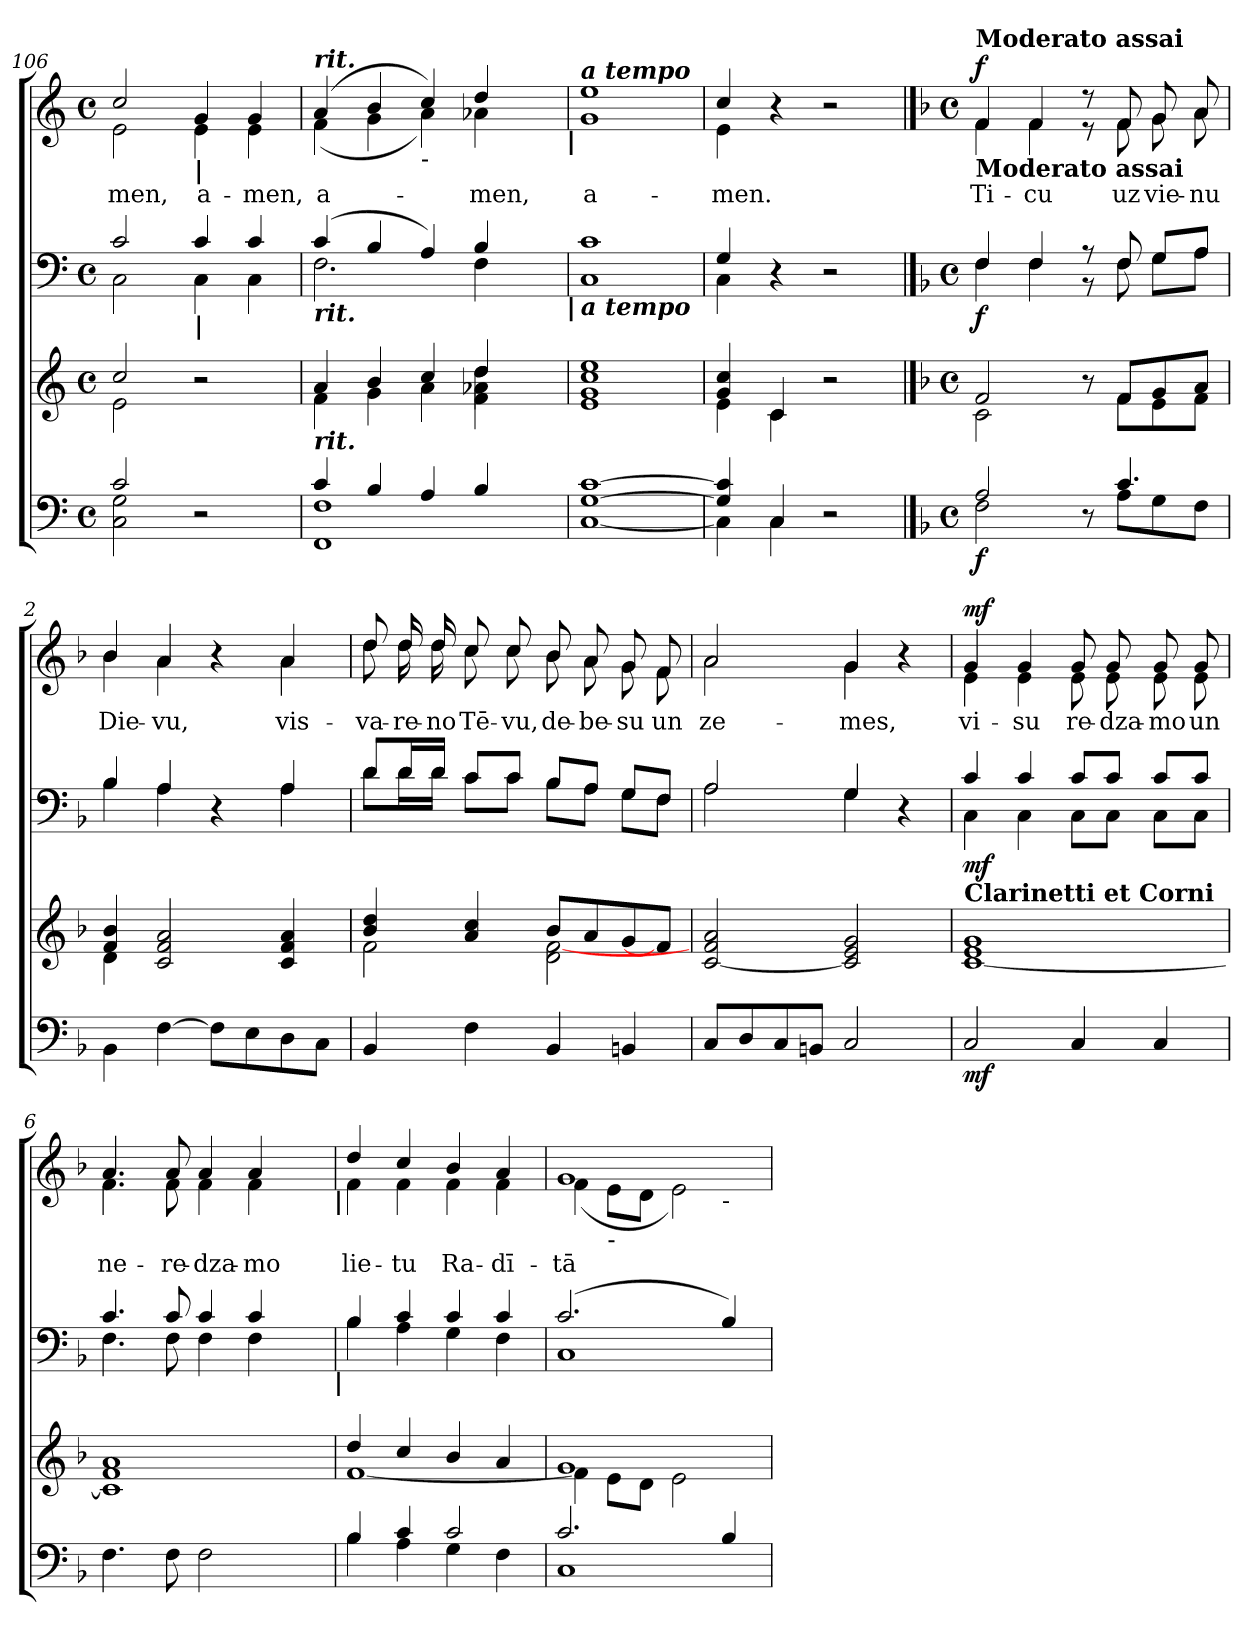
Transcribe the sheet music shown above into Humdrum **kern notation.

**kern	**dynam	**kern	**kern	**dynam	**kern	**text	**dynam
*part4	*part4	*part3	*part2	*part2	*part1	*part1	*part1
*staff4	*staff4	*staff3	*staff2	*staff2	*staff1	*staff1	*staff1
*clefF4	*	*clefG2	*clefF4	*	*clefG2	*	*
*k[]	*	*k[]	*k[]	*	*k[]	*	*
*C:	*	*C:	*C:	*	*C:	*	*
*M4/4	*	*M4/4	*M4/4	*	*M4/4	*	*
*met(c)	*	*met(c)	*met(c)	*	*met(c)	*	*
=106	=106	=106	=106	=106	=106	=106	=106
*^	*	*^	*^	*	*	*	*
!	!	!	!	!	!	!	!	!LO:TX:t=rit.	!	!
!	!	!	!	!	!	!	!	!	!LO:LY:b:color=#000000	!
*	*	*	*	*	*	*	*	*^	*	*
2ci/	2Ci\ 2Gi	.	2cci/	2ei\	2ci/	2Ci\	.	2cci/	2ei\	-men,	.
!	!	!	!	!	!	!	!	!LO:TX:b:B:t=|	!	!	!
!	!	!	!	!	!LO:TX:b:B:t=|	!	!	!	!	!	!
!	!	!	!	!	!	!	!	!	!	!LO:LY:b:color=#000000	!
2r	2ryy	.	2r	2ryy	4ci/	4Ci\	.	4gi/	4ei\	a-	.
!	!	!	!	!	!	!	!	!	!	!LO:LY:b:color=#000000	!
.	.	.	.	.	4ci/	4Ci\	.	4gi/	4ei\	-men,	.
*	*	*	*	*	*	*	*	*v	*v	*	*
=107	=107	=107	=107	=107	=107	=107	=107	=107	=107	=107
*	*	*	*	*^	*	*	*	*	*	*
*	*	*	*	*	*	*	*	*	*^	*	*
!	!	!	!	!	!	!	!	!	!LO:TX:a:Bi:t=rit.	!	!	!
!	!	!	!	!	!	!LO:TX:b:Bi:t=rit.	!	!	!	!	!	!
!	!	!	!LO:TX:b:Bi:t=rit.	!	!	!	!	!	!	!	!	!
!	!	!	!	!	!	!	!	!	!	!	!LO:LY:b:color=#000000	!
*	*	*	*	*	*	*	*^	*	*	*^	*	*
4ci/	1FFi 1Fi	.	4ai/	4fi\	2.ryy	(4ci/	2.Fi\	2ryy	.	(4ai/	(4fi\	2ryy	a-	.
4Bi/	.	.	4bi/	4gi\	.	4Bi/	.	.	.	4bi/	4gi\	.	.	.
!	!	!	!	!	!	!	!	!	!	!LO:TX:b:t=-	!	!	!	!
4Ai/	.	.	4cci/	4ai\	.	4Ai/)	.	4ryy	.	4cci/)	4ai\)	4ryy	.	.
!	!	!	!	!	!	!	!	!	!	!	!	!	!LO:LY:b:color=#000000	!
4Bi/	.	.	4ddi/	4fi\ 4a-Xi	4ddi\	4Bi/	4Fi\	8ryy	.	4ddi/	4a-Xi\	8ryy	-men,	.
.	.	.	.	.	.	.	.	16ryy	.	.	.	16ryy	.	.
.	.	.	.	.	.	.	.	32ryy	.	.	.	32ryy	.	.
.	.	.	.	.	.	.	.	64ryy	.	.	.	64ryy	.	.
.	.	.	.	.	.	.	.	128...ryy	.	.	.	128...ryy	.	.
!	!	!	!	!	!	!	!	!	!	!	!	!LO:TX:b:B:t=|	!	!
!	!	!	!	!	!	!	!	!LO:TX:b:B:t=|	!	!	!	!	!	!
.	.	.	.	.	.	.	.	1024ryy	.	.	.	1024ryy	.	.
*	*	*	*v	*v	*v	*	*	*	*	*v	*v	*v	*	*
*	*	*	*	*	*v	*v	*	*	*	*
=108	=108	=108	=108	=108	=108	=108	=108	=108	=108
*	*	*	*^	*	*^	*	*^	*	*
*	*	*	*	*^	*	*	*	*	*	*^	*	*
!	!	!	!	!	!	!	!	!	!	!LO:TX:a:Bi:t=a tempo	!	!	!	!
!	!	!	!	!	!	!LO:TX:b:Bi:t=a tempo	!	!	!	!	!	!	!	!
!	!	!	!LO:TX:b:Bi:t=a tempo	!	!	!	!	!	!	!	!	!	!	!
!	!	!	!	!	!	!	!	!	!	!	!	!	!LO:LY:b:color=#000000	!
*	*	*	*v	*v	*v	*	*	*	*	*	*v	*v	*	*
*	*	*	*	*	*v	*v	*	*	*	*	*
[1Gi [1ci	[1Ci	.	1ei 1gi 1cci 1eei	1ci	1Ci	.	1eei	1gi	a-	.
=109	=109	=109	=109	=109	=109	=109	=109	=109	=109	=109
*	*	*	*^	*	*	*	*	*	*	*
!	!	!	!	!	!	!	!	!	!	!LO:LY:b:color=#000000	!
4Gi/] 4ci]	4Ci\]	.	4gi/ 4cci	4ei\	4Gi/	4Ci\	.	4cci/	4ei\	-men.	.
4Ci\	4Ci/	.	4ci/	4ci\	4r	4ryy	.	4r	4ryy	.	.
2r	2ryy	.	2r	2ryy	2r	2ryy	.	2r	2ryy	.	.
!!LO:PB:g=z	!!
==1	==1	==1	==1	==1	==1	==1	==1	==1	==1	==1	==1
*k[b-]	*	*	*k[b-]	*	*k[b-]	*	*	*k[b-]	*	*	*
*F:	*	*	*F:	*	*F:	*	*	*F:	*	*	*
*M4/4	*	*	*M4/4	*	*M4/4	*	*	*M4/4	*	*	*
*met(c)	*	*	*met(c)	*	*met(c)	*	*	*met(c)	*	*	*
*	*	*	*	*	*	*	*	*MM100	*	*	*
!	!	!	!	!	!	!	!	!LO:TX:a:B:t=Moderato assai	!	!	!
!	!	!	!	!	!	!	!	!LO:TX:b:B:t=Moderato assai	!	!	!
!	!	!	!	!	!	!	!	!	!	!LO:LY:b:color=#000000	!
2Ai/	2Fi\	f	2fi/	2ci\	4Fi/	4Fi\	f	4fi/	4fi\	Ti-	f
!	!	!	!	!	!	!	!	!	!	!LO:LY:b:color=#000000	!
.	.	.	.	.	4Fi/	4Fi\	.	4fi/	4fi\	-cu	.
8r	8ryy	.	8r	8ryy	8r	8r	.	8r	8r	.	.
!	!	!	!	!	!	!	!	!	!	!LO:LY:b:color=#000000	!
4.ci/	8Ai\L	.	8fi/L	8fi\L	8Fi/	8Fi\	.	8fi/	8fi\	uz	.
!	!	!	!	!	!	!	!	!	!	!LO:LY:b:color=#000000	!
.	8Gi\	.	8gi/	8ei\	8Gi/L	8Gi\L	.	8gi/	8gi\	vie-	.
!	!	!	!	!	!	!	!	!	!	!LO:LY:b:color=#000000	!
.	8Fi\J	.	8ai/J	8fi\J	8Ai/J	8Ai\J	.	8ai/	8ai\	-nu	.
*v	*v	*	*	*	*	*	*	*	*	*	*
=2	=2	=2	=2	=2	=2	=2	=2	=2	=2	=2
*^	*	*	*	*	*	*	*	*	*	*
!	!	!	!	!	!	!	!	!	!	!LO:LY:b:color=#000000	!
*v	*v	*	*	*	*	*	*	*	*	*	*
4BB-i\	.	4fi/ 4b-i	4di\	4B-i/	4B-i\	.	4b-i/	4b-i\	Die-	.
!	!	!	!	!	!	!	!	!	!LO:LY:b:color=#000000	!
[4Fi\	.	2ci/ 2fi 2ai	4ryy	4Ai/	4Ai\	.	4ai/	4ai\	-vu,	.
8Fi\L]	.	.	2ryy	4r	4ryy	.	4r	4ryy	.	.
8Ei\	.	.	.	.	.	.	.	.	.	.
!	!	!	!	!	!	!	!	!	!LO:LY:b:color=#000000	!
8Di\	.	4ci/ 4fi 4ai	.	4Ai/	4Ai\	.	4ai/	4ai\	vis-	.
8Ci\J	.	.	.	.	.	.	.	.	.	.
=3	=3	=3	=3	=3	=3	=3	=3	=3	=3	=3
!	!	!	!	!	!	!	!	!	!LO:LY:b:color=#000000	!
4BB-i/	.	4b-i/ 4ddi	2fi\	8di/L	8di\L	.	8ddi/	8ddi\	-va-	.
!	!	!	!	!	!	!	!	!	!LO:LY:b:color=#000000	!
.	.	.	.	16di/L	16di\L	.	16ddi/	16ddi\	-re-	.
!	!	!	!	!	!	!	!	!	!LO:LY:b:color=#000000	!
.	.	.	.	16di/JJ	16di\JJ	.	16ddi/	16ddi\	-no	.
!	!	!	!	!	!	!	!	!	!LO:LY:b:color=#000000	!
4Fi\	.	4ai/ 4cci	.	8ci/L	8ci\L	.	8cci/	8cci\	Tē-	.
!	!	!	!	!	!	!	!	!	!LO:LY:b:color=#000000	!
.	.	.	.	8ci/J	8ci\J	.	8cci/	8cci\	-vu,	.
!	!	!	!	!	!	!	!	!	!LO:LY:b:color=#000000	!
4BB-i/	.	8b-i/L	2di\ [2fi	8B-i/L	8B-i\L	.	8b-i/	8b-i\	de-	.
!	!	!	!	!	!	!	!	!	!LO:LY:b:color=#000000	!
.	.	8ai/	.	8Ai/J	8Ai\J	.	8ai/	8ai\	-be-	.
!	!	!	!	!	!	!	!	!	!LO:LY:b:color=#000000	!
4BBni/	.	8gi/	.	8Gi/L	8Gi\L	.	8gi/	8gi\	-su	.
!	!	!	!	!	!	!	!	!	!LO:LY:b:color=#000000	!
.	.	8fi/J]	.	8Fi/J	8Fi\J	.	8fi/	8fi\	un	.
*	*	*v	*v	*	*	*	*	*	*	*
=4	=4	=4	=4	=4	=4	=4	=4	=4	=4
!	!	!	!	!	!	!	!	!LO:LY:b:color=#000000	!
8Ci/L	.	[2ci/ 2fi 2ai	2Ai/	2Ai\	.	2ai/	2ai\	ze-	.
8Di/	.	.	.	.	.	.	.	.	.
8Ci/	.	.	.	.	.	.	.	.	.
8BBni/J	.	.	.	.	.	.	.	.	.
!	!	!	!	!	!	!	!	!LO:LY:b:color=#000000	!
2Ci/	.	2ci/] 2ei 2gi	4Gi/	4Gi\	.	4gi/	4gi\	-mes,	.
.	.	.	4r	4ryy	.	4r	4ryy	.	.
!!LO:LB:g=z	!!
=5	=5	=5	=5	=5	=5	=5	=5	=5	=5
!	!	!LO:TX:a:B:t=Clarinetti et Corni	!	!	!	!	!	!	!
!	!	!	!	!	!	!	!	!LO:LY:b:color=#000000	!
2Ci/	mf	[1ci 1ei 1gi	4ci/	4Ci\	mf	4gi/	4ei\	vi-	mf
!	!	!	!	!	!	!	!	!LO:LY:b:color=#000000	!
.	.	.	4ci/	4Ci\	.	4gi/	4ei\	-su	.
!	!	!	!	!	!	!	!	!LO:LY:b:color=#000000	!
4Ci/	.	.	8ci/L	8Ci\L	.	8gi/	8ei\	re-	.
!	!	!	!	!	!	!	!	!LO:LY:b:color=#000000	!
.	.	.	8ci/J	8Ci\J	.	8gi/	8ei\	-dza-	.
!	!	!	!	!	!	!	!	!LO:LY:b:color=#000000	!
4Ci/	.	.	8ci/L	8Ci\L	.	8gi/	8ei\	-mo	.
!	!	!	!	!	!	!	!	!LO:LY:b:color=#000000	!
.	.	.	8ci/J	8Ci\J	.	8gi/	8ei\	un	.
*	*	*	*	*	*	*v	*v	*	*
=6	=6	=6	=6	=6	=6	=6	=6	=6
*	*	*	*	*	*	*^	*	*
!	!	!	!	!	!	!	!	!LO:LY:b:color=#000000	!
*	*	*	*	*^	*	*	*^	*	*
4.Fi\	.	1ci] 1fi 1ai	4.ci/	4.Fi\	2ryy	.	4.ai/	4.fi\	2ryy	ne-	.
!	!	!	!	!	!	!	!	!	!	!LO:LY:b:color=#000000	!
8Fi\	.	.	8ci/	8Fi\	.	.	8ai/	8fi\	.	-re-	.
!	!	!	!	!	!	!	!	!	!	!LO:LY:b:color=#000000	!
2Fi\	.	.	4ci/	4Fi\	4ryy	.	4ai/	4fi\	4ryy	-dza-	.
!	!	!	!	!	!	!	!	!	!	!LO:LY:b:color=#000000	!
.	.	.	4ci/	4Fi\	8ryy	.	4ai/	4fi\	8ryy	-mo	.
.	.	.	.	.	16ryy	.	.	.	16ryy	.	.
.	.	.	.	.	32ryy	.	.	.	32ryy	.	.
.	.	.	.	.	64ryy	.	.	.	64ryy	.	.
.	.	.	.	.	128...ryy	.	.	.	128...ryy	.	.
!	!	!	!	!	!	!	!	!	!LO:TX:b:B:t=|	!	!
!	!	!	!	!	!LO:TX:b:B:t=|	!	!	!	!	!	!
.	.	.	.	.	1024ryy	.	.	.	1024ryy	.	.
*	*	*	*	*v	*v	*	*	*	*	*	*
*	*	*	*	*	*	*v	*v	*v	*	*
=7	=7	=7	=7	=7	=7	=7	=7	=7
*^	*	*^	*	*	*	*	*	*
*	*	*	*	*	*	*^	*	*^	*	*
*	*	*	*	*	*	*	*	*	*	*^	*	*
!	!	!	!	!	!	!	!	!	!	!	!	!LO:LY:b:color=#000000	!
*	*	*	*	*	*	*v	*v	*	*	*	*	*	*
*	*	*	*	*	*	*	*	*	*v	*v	*	*
4B-i/	4B-i\	.	4ddi/	[1fi	4B-i/	4B-i\	.	4ddi/	4fi\	lie-	.
!	!	!	!	!	!	!	!	!	!	!LO:LY:b:color=#000000	!
4ci/	4Ai\	.	4cci/	.	4ci/	4Ai\	.	4cci/	4fi\	-tu	.
!	!	!	!	!	!	!	!	!	!	!LO:LY:b:color=#000000	!
2ci/	4Gi\	.	4b-i/	.	4ci/	4Gi\	.	4b-i/	4fi\	Ra-	.
!	!	!	!	!	!	!	!	!	!	!LO:LY:b:color=#000000	!
.	4Fi\	.	4ai/	.	4ci/	4Fi\	.	4ai/	4fi\	-dī-	.
*	*	*	*	*	*	*	*	*v	*v	*	*
=8	=8	=8	=8	=8	=8	=8	=8	=8	=8	=8
*	*	*	*	*	*	*	*	*^	*	*
!	!	!	!	!	!	!	!	!	!	!LO:LY:b:color=#000000	!
*	*	*	*	*	*	*	*	*	*^	*	*
2.ci/	1Ci	.	1gi	4fi\]	(2.ci/	1Ci	.	1gi	(4fi\	2.ryy	-tā-	.
!	!	!	!	!	!	!	!	!	!LO:TX:b:t=-	!	!	!
.	.	.	.	8ei\L	.	.	.	.	8ei\L	.	.	.
.	.	.	.	8di\J	.	.	.	.	8di\J	.	.	.
.	.	.	.	2ei\	.	.	.	.	2ei\)	.	.	.
!	!	!	!	!	!	!	!	!	!	!LO:TX:b:t=-	!	!
4B-i/	.	.	.	.	4B-i/)	.	.	.	.	4ryy	.	.
*v	*v	*	*	*	*v	*v	*	*v	*v	*v	*	*
*	*	*v	*v	*	*	*	*	*
=	=	=	=	=	=	=	=
*-	*-	*-	*-	*-	*-	*-	*-
